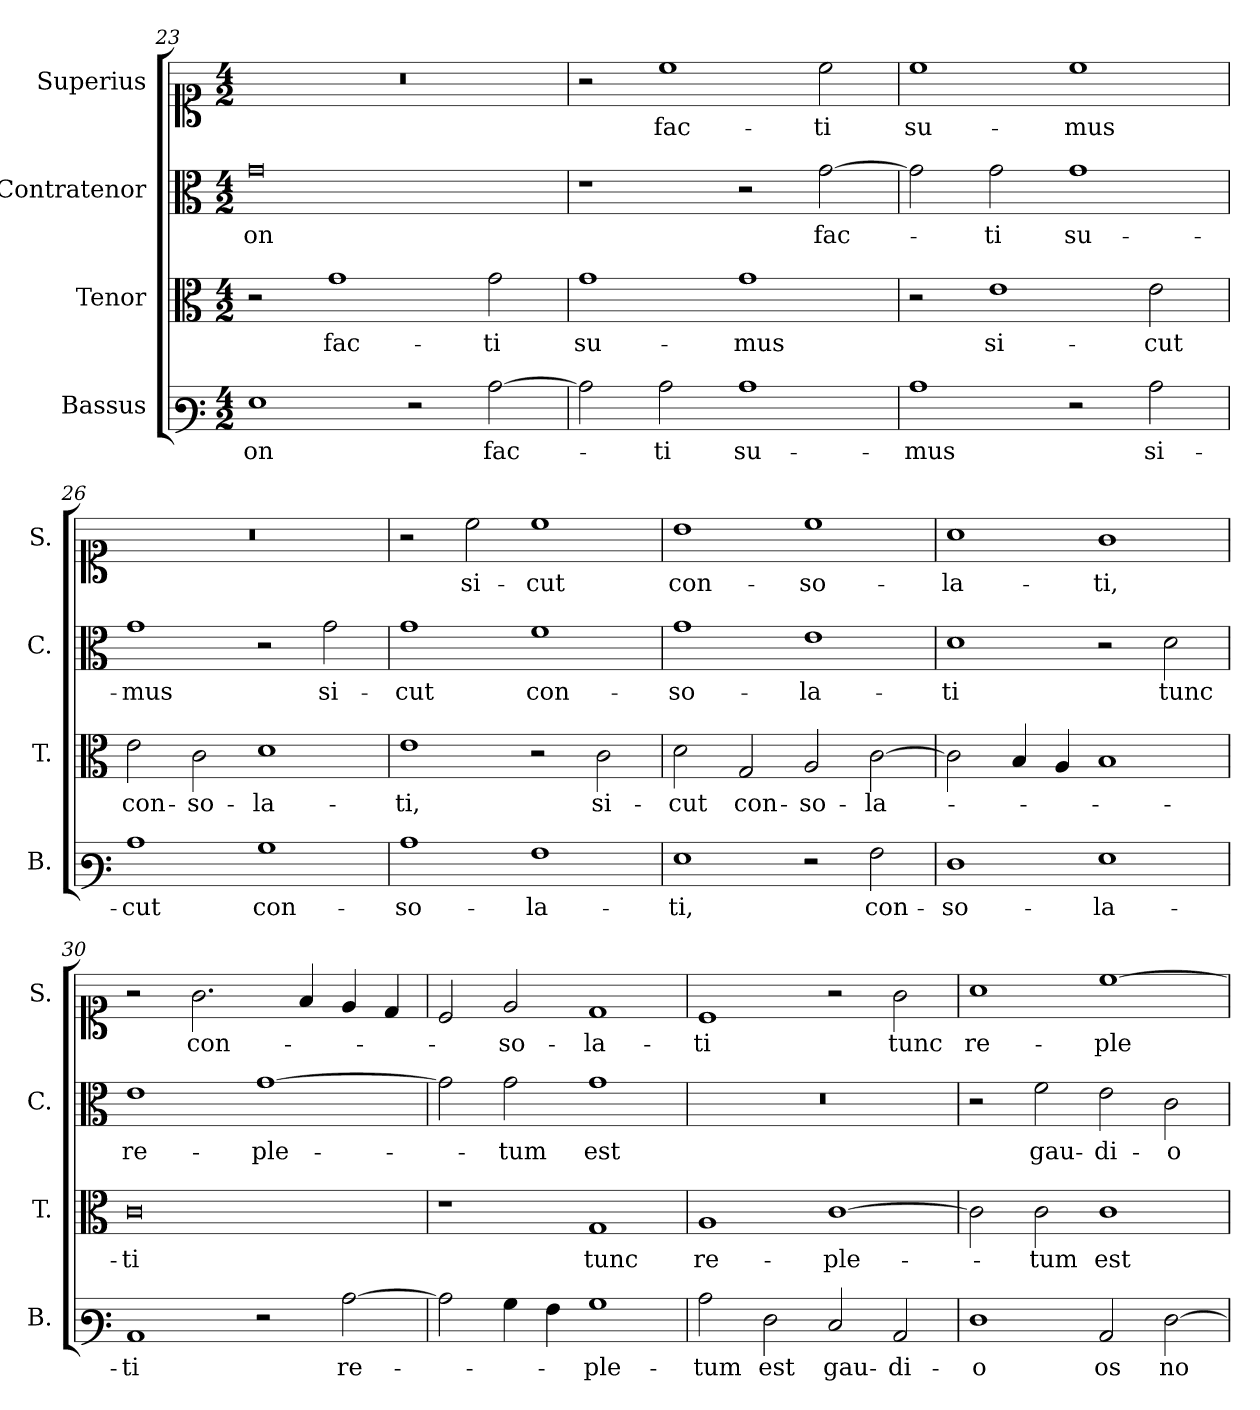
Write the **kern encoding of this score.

**kern	**text	**kern	**text	**kern	**text	**kern	**text
*part4	*part4	*part3	*part3	*part2	*part2	*part1	*part1
*staff4	*staff4	*staff3	*staff3	*staff2	*staff2	*staff1	*staff1
*I"Bassus	*	*I"Tenor	*	*I"Contratenor	*	*I"Superius	*
*I'B.	*	*I'T.	*	*I'C.	*	*I'S.	*
*clefF3	*	*clefC3	*	*clefC3	*	*clefC1	*
*k[]	*	*k[]	*	*k[]	*	*k[]	*
*M4/2	*	*M4/2	*	*M4/2	*	*M4/2	*
=23	=23	=23	=23	=23	=23	=23	=23
!	!	!	!	!	!	!LO:N:vis=1	!
1G	-on	2r	.	0g	-on	0r	.
.	.	1g	fac-	.	.	.	.
2r	.	.	.	.	.	.	.
[2c\	fac-	2g\	-ti	.	.	.	.
=24	=24	=24	=24	=24	=24	=24	=24
2c\]	.	1g	su-	1r	.	2r	.
2c\	-ti	.	.	.	.	1cc	fac-
1c	su-	1g	-mus	2r	.	.	.
.	.	.	.	[2g\	fac-	2cc\	-ti
=25	=25	=25	=25	=25	=25	=25	=25
1c	-mus	2r	.	2g\]	.	1cc	su-
.	.	1e	si-	2g\	-ti	.	.
2r	.	.	.	1g	su-	1cc	-mus
2c\	si-	2e\	-cut	.	.	.	.
=26	=26	=26	=26	=26	=26	=26	=26
!	!	!	!	!	!	!LO:N:vis=1	!
1c	-cut	2e\	con-	1g	-mus	0r	.
.	.	2c\	-so-	.	.	.	.
1B	con-	1d	-la-	2r	.	.	.
.	.	.	.	2g\	si-	.	.
=27	=27	=27	=27	=27	=27	=27	=27
1c	-so-	1e	-ti,	1g	-cut	2r	.
.	.	.	.	.	.	2cc\	si-
1A	-la-	2r	.	1f	con-	1cc	-cut
.	.	2c\	si-	.	.	.	.
=28	=28	=28	=28	=28	=28	=28	=28
1G	-ti,	2d\	-cut	1g	-so-	1b	con-
.	.	2G/	con-	.	.	.	.
2r	.	2A/	-so-	1e	-la-	1cc	-so-
2A\	con-	[2c\	-la-	.	.	.	.
=29	=29	=29	=29	=29	=29	=29	=29
1F	-so-	2c\]	.	1d	-ti	1a	-la-
.	.	4B/	.	.	.	.	.
.	.	4A/	.	.	.	.	.
1G	-la-	1B	.	2r	.	1g	-ti,
.	.	.	.	2d\	tunc	.	.
=30	=30	=30	=30	=30	=30	=30	=30
1C	-ti	0c	-ti	1e	re-	2r	.
.	.	.	.	.	.	2.g\	con-
2r	.	.	.	[1g	-ple-	.	.
.	.	.	.	.	.	4f/	.
[2c\	re-	.	.	.	.	4e/	.
.	.	.	.	.	.	4d/	.
=31	=31	=31	=31	=31	=31	=31	=31
2c\]	.	1r	.	2g\]	.	2c/	.
4B\	.	.	.	2g\	-tum	2e/	so-
4A\	.	.	.	.	.	.	.
1B	-ple-	1G	tunc	1g	est	1d	-la-
=32	=32	=32	=32	=32	=32	=32	=32
!	!	!	!	!LO:N:vis=1	!	!	!
2c\	-tum	1A	re-	0r	.	1c	-ti
2F\	est	.	.	.	.	.	.
2E/	gau-	[1c	-ple-	.	.	2r	.
2C/	-di-	.	.	.	.	2g\	tunc
=33	=33	=33	=33	=33	=33	=33	=33
1F	-o	2c\]	.	2r	.	1a	re-
.	.	2c\	-tum	2f\	gau-	.	.
2C/	os	1c	est	2e\	-di-	[1cc	-ple-
[2F\	no-	.	.	2c\	-o	.	.
=	=	=	=	=	=	=	=
*-	*-	*-	*-	*-	*-	*-	*-
